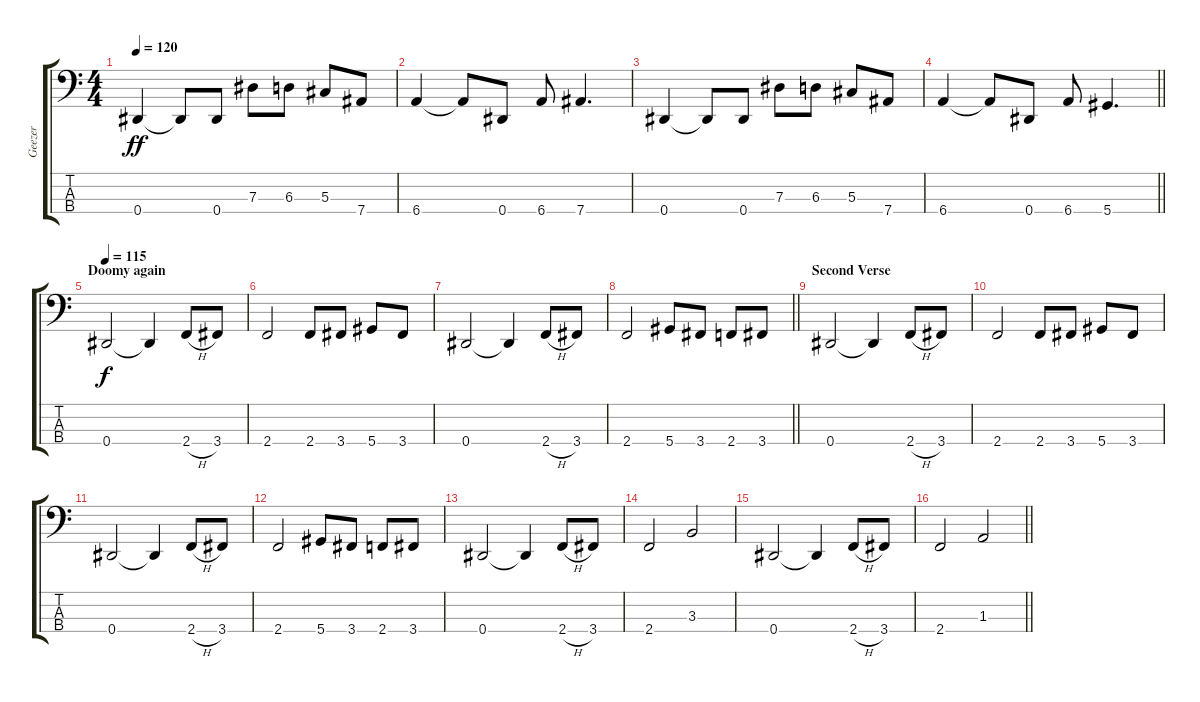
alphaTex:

\track ("Geezer" "Geezer") {instrument electricbassfinger}
\staff {score tabs}
\tuning (Gb2 Db2 Ab1 Eb1) {hide}
\ts (4 4)
\tempo 120
\clef f4
\ks c
0.4.4{dy ff} 0.4{t}.8 0.4.8 7.3.8 6.3.8 5.3.8 7.4.8 |
6.4.4 6.4{t}.8 0.4.8 6.4.8 7.4.4{d} |
0.4.4 0.4{t}.8 0.4.8 7.3.8 6.3.8 5.3.8 7.4.8 |
\barLineRight lightlight
6.4.4 6.4{t}.8 0.4.8 6.4.8 5.4.4{d} |
\section ("" "Doomy again")
\tempo 115
0.4.2{dy f} 0.4{t}.4 2.4{h}.8 3.4.8 |
2.4.2 2.4.8 3.4.8 5.4.8 3.4.8 |
0.4.2 0.4{t}.4 2.4{h}.8 3.4.8 |
\barLineRight lightlight
2.4.2 5.4.8 3.4.8 2.4.8 3.4.8 |
\section ("" "Second Verse")
0.4.2 0.4{t}.4 2.4{h}.8 3.4.8 |
2.4.2 2.4.8 3.4.8 5.4.8 3.4.8 |
0.4.2 0.4{t}.4 2.4{h}.8 3.4.8 |
2.4.2 5.4.8 3.4.8 2.4.8 3.4.8 |
0.4.2 0.4{t}.4 2.4{h}.8 3.4.8 |
2.4.2 3.3.2 |
0.4.2 0.4{t}.4 2.4{h}.8 3.4.8 |
\barLineRight lightlight
2.4.2 1.3.2
